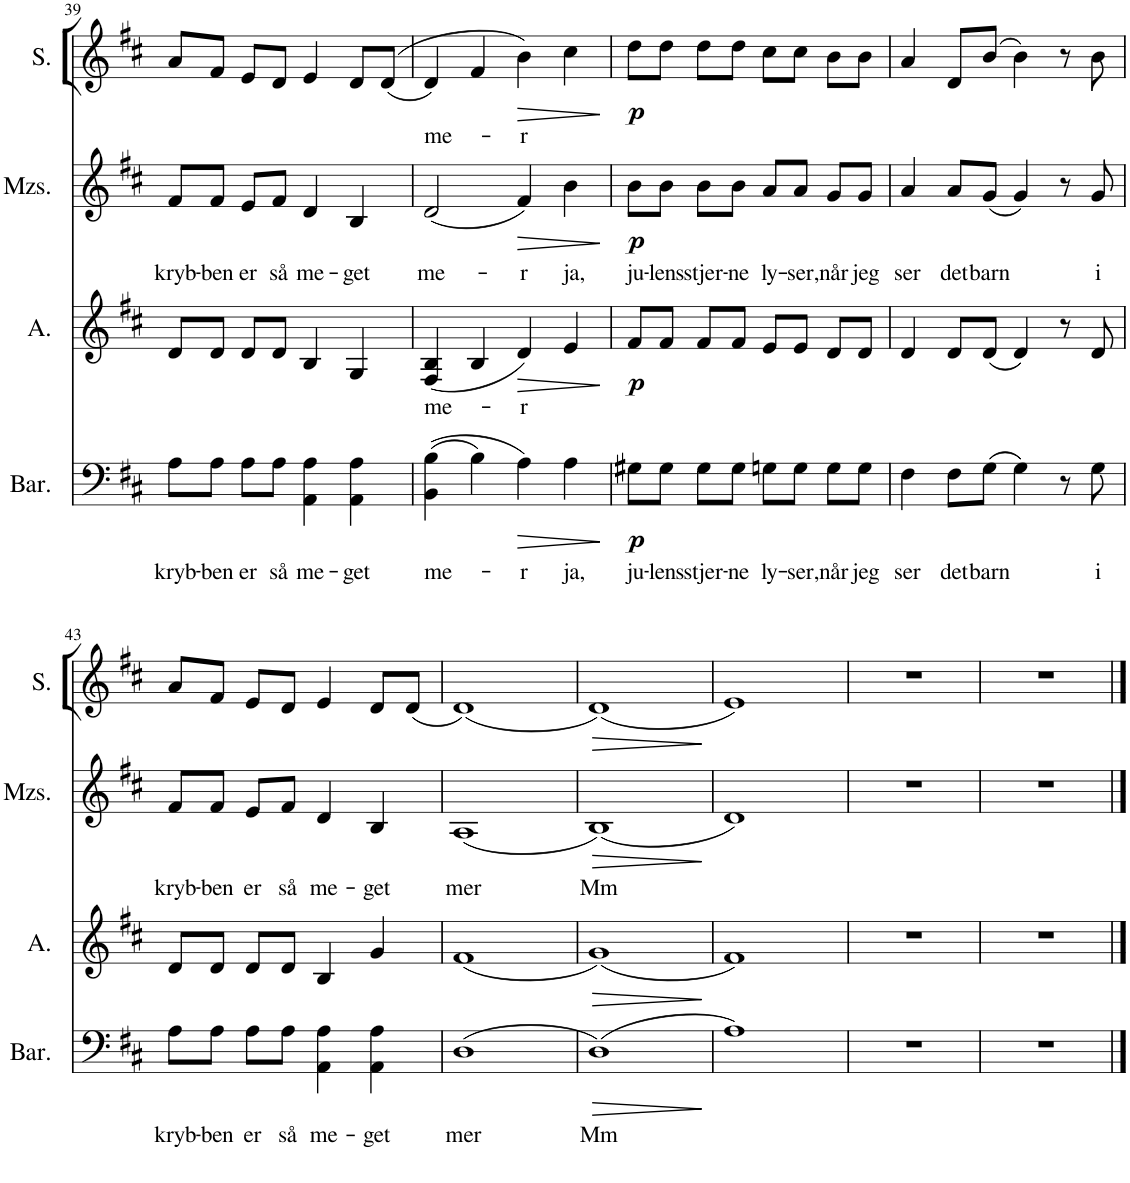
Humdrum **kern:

**kern	**text	**dynam	**kern	**text	**dynam	**kern	**text	**dynam	**kern	**text	**dynam
*part4	*part4	*part4	*part3	*part3	*part3	*part2	*part2	*part2	*part1	*part1	*part1
*staff4	*staff4	*staff4	*staff3	*staff3	*staff3	*staff2	*staff2	*staff2	*staff1	*staff1	*staff1
*I"Baryton	*	*	*I"Alt	*	*	*I"Mezzosopran	*	*	*I"Soprano	*	*
*I'Bar.	*	*	*I'A.	*	*	*I'Mzs.	*	*	*I'S.	*	*
!!LO:PB:g=z
*clefF4	*	*	*clefG2	*	*	*clefG2	*	*	*clefG2	*	*
*k[f#c#]	*	*	*k[f#c#]	*	*	*k[f#c#]	*	*	*k[f#c#]	*	*
*M4/4	*	*	*M4/4	*	*	*M4/4	*	*	*M4/4	*	*
=39	=39	=39	=39	=39	=39	=39	=39	=39	=39	=39	=39
!	!LO:LY:b	!	!	!	!	!	!LO:LY:b	!	!	!	!
8A\L	kryb-	.	8d/L	.	.	8f#/L	kryb-	.	8a/L	.	.
!	!LO:LY:b	!	!	!	!	!	!LO:LY:b	!	!	!	!
8A\J	-ben	.	8d/J	.	.	8f#/J	-ben	.	8f#/J	.	.
!	!LO:LY:b	!	!	!	!	!	!LO:LY:b	!	!	!	!
8A\L	er	.	8d/L	.	.	8e/L	er	.	8e/L	.	.
!	!LO:LY:b	!	!	!	!	!	!LO:LY:b	!	!	!	!
8A\J	så	.	8d/J	.	.	8f#/J	så	.	8d/J	.	.
!	!LO:LY:b	!	!	!	!	!	!LO:LY:b	!	!	!	!
4AA\ 4A\	me-	.	4B/	.	.	4d/	me-	.	4e/	.	.
!	!LO:LY:b	!	!	!	!	!	!LO:LY:b	!	!	!	!
4AA\ 4A\	-get	.	4G/	.	.	4B/	-get	.	8d/L	.	.
.	.	.	.	.	.	.	.	.	((8d/J	.	.
=40	=40	=40	=40	=40	=40	=40	=40	=40	=40	=40	=40
!	!LO:LY:b	!	!	!LO:LY:b	!	!	!LO:LY:b	!	!	!LO:LY:b	!
((4BB\ 4B\	me-	.	(4F#/ 4B/	me-	.	(2d/	me-	.	4d/)	me-	.
4B\)	.	.	4B/	.	.	.	.	.	4f#/	.	.
!	!LO:LY:b	!LO:HP:b	!	!LO:LY:b	!LO:HP:b	!	!LO:LY:b	!LO:HP:b	!	!LO:LY:b	!LO:HP:b
4A\)	-r	>	4d/)	-r	>	4f#/)	-r	>	4b\)	-r	>
!	!LO:LY:b	!	!	!	!	!	!LO:LY:b	!	!	!	!
4A\	ja,	.	4e/	.	.	4b\	ja,	.	4cc#\	.	.
.	.	]	.	.	]	.	.	]	.	.	]
=41	=41	=41	=41	=41	=41	=41	=41	=41	=41	=41	=41
!	!LO:LY:b	!LO:DY:b	!	!	!LO:DY:b	!	!LO:LY:b	!LO:DY:b	!	!	!LO:DY:b
8G#X\L	ju-	p	8f#/L	.	p	8b\L	ju-	p	8dd\L	.	p
!	!LO:LY:b	!	!	!	!	!	!LO:LY:b	!	!	!	!
8G#\J	-lens	.	8f#/J	.	.	8b\J	-lens	.	8dd\J	.	.
!	!LO:LY:b	!	!	!	!	!	!LO:LY:b	!	!	!	!
8G#\L	stjer-	.	8f#/L	.	.	8b\L	stjer-	.	8dd\L	.	.
!	!LO:LY:b	!	!	!	!	!	!LO:LY:b	!	!	!	!
8G#\J	-ne	.	8f#/J	.	.	8b\J	-ne	.	8dd\J	.	.
!	!LO:LY:b	!	!	!	!	!	!LO:LY:b	!	!	!	!
8Gn\L	ly-	.	8e/L	.	.	8a/L	ly-	.	8cc#\L	.	.
!	!LO:LY:b	!	!	!	!	!	!LO:LY:b	!	!	!	!
8G\J	-ser,	.	8e/J	.	.	8a/J	-ser,	.	8cc#\J	.	.
!	!LO:LY:b	!	!	!	!	!	!LO:LY:b	!	!	!	!
8G\L	når	.	8d/L	.	.	8g/L	når	.	8b\L	.	.
!	!LO:LY:b	!	!	!	!	!	!LO:LY:b	!	!	!	!
8G\J	jeg	.	8d/J	.	.	8g/J	jeg	.	8b\J	.	.
=42	=42	=42	=42	=42	=42	=42	=42	=42	=42	=42	=42
!	!LO:LY:b	!	!	!	!	!	!LO:LY:b	!	!	!	!
4F#\	ser	.	4d/	.	.	4a/	ser	.	4a/	.	.
!	!LO:LY:b	!	!	!	!	!	!LO:LY:b	!	!	!	!
8F#\L	det	.	8d/L	.	.	8a/L	det	.	8d/L	.	.
!	!LO:LY:b	!	!	!	!	!	!LO:LY:b	!	!	!	!
(8G\J	barn	.	(8d/J	.	.	(8g/J	barn	.	(8b/J	.	.
4G\)	.	.	4d/)	.	.	4g/)	.	.	4b\)	.	.
8r	.	.	8r	.	.	8r	.	.	8r	.	.
!	!LO:LY:b	!	!	!	!	!	!LO:LY:b	!	!	!	!
8G\	i	.	8d/	.	.	8g/	i	.	8b\	.	.
!!LO:LB:g=z
=43	=43	=43	=43	=43	=43	=43	=43	=43	=43	=43	=43
!	!LO:LY:b	!	!	!	!	!	!LO:LY:b	!	!	!	!
8A\L	kryb-	.	8d/L	.	.	8f#/L	kryb-	.	8a/L	.	.
!	!LO:LY:b	!	!	!	!	!	!LO:LY:b	!	!	!	!
8A\J	-ben	.	8d/J	.	.	8f#/J	-ben	.	8f#/J	.	.
!	!LO:LY:b	!	!	!	!	!	!LO:LY:b	!	!	!	!
8A\L	er	.	8d/L	.	.	8e/L	er	.	8e/L	.	.
!	!LO:LY:b	!	!	!	!	!	!LO:LY:b	!	!	!	!
8A\J	så	.	8d/J	.	.	8f#/J	så	.	8d/J	.	.
!	!LO:LY:b	!	!	!	!	!	!LO:LY:b	!	!	!	!
4AA\ 4A\	me-	.	4B/	.	.	4d/	me-	.	4e/	.	.
!	!LO:LY:b	!	!	!	!	!	!LO:LY:b	!	!	!	!
4AA\ 4A\	-get	.	4g/	.	.	4B/	-get	.	8d/L	.	.
.	.	.	.	.	.	.	.	.	(8d/J	.	.
=44	=44	=44	=44	=44	=44	=44	=44	=44	=44	=44	=44
!	!LO:LY:b	!	!	!	!	!	!LO:LY:b	!	!	!	!
(1D	mer	.	(1f#	.	.	(1A	mer	.	(1d)	.	.
=45	=45	=45	=45	=45	=45	=45	=45	=45	=45	=45	=45
!	!LO:LY:b	!LO:HP:b	!	!	!LO:HP:b	!	!LO:LY:b	!LO:HP:b	!	!	!LO:HP:b
(1D)	Mm	>	(1g)	.	>	(1B)	Mm	>	(1d)	.	>
.	.	]	.	.	]	.	.	]	.	.	]
=46	=46	=46	=46	=46	=46	=46	=46	=46	=46	=46	=46
1A)	.	.	1f#)	.	.	1d)	.	.	1e)	.	.
=47	=47	=47	=47	=47	=47	=47	=47	=47	=47	=47	=47
1r	.	.	1r	.	.	1r	.	.	1r	.	.
=48	=48	=48	=48	=48	=48	=48	=48	=48	=48	=48	=48
1r	.	.	1r	.	.	1r	.	.	1r	.	.
==	==	==	==	==	==	==	==	==	==	==	==
*-	*-	*-	*-	*-	*-	*-	*-	*-	*-	*-	*-
